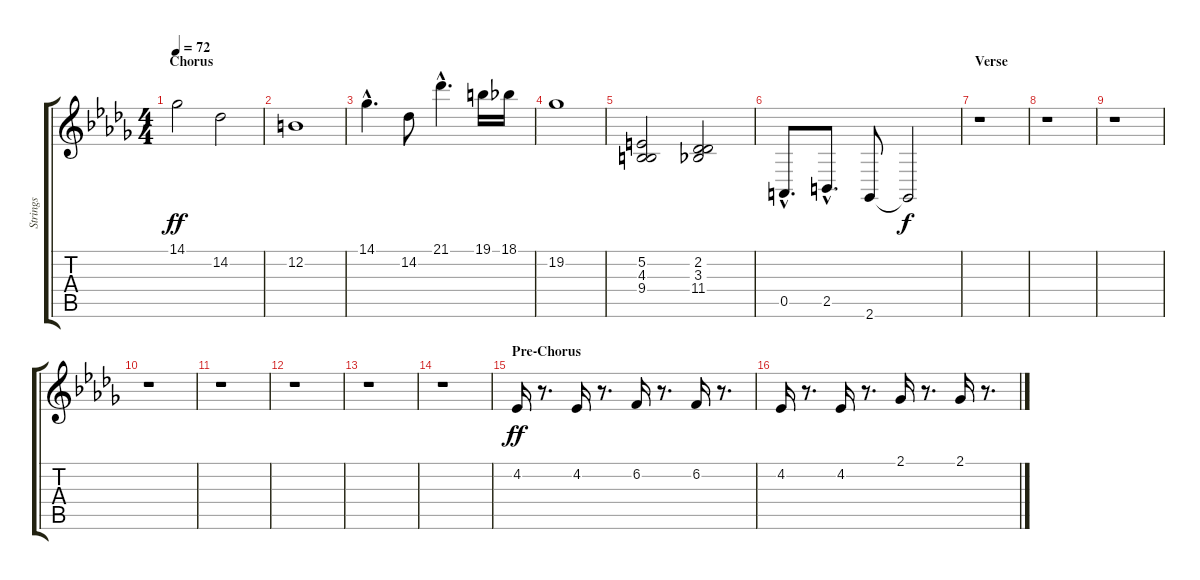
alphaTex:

\track ("Strings" "Strings") {instrument stringensemble1}
\staff {score tabs}
\tuning (E4 B3 G3 D3 A2 E2) {hide}
\ts (4 4)
\section ("" "Chorus")
\tempo 72
\clef g2
\ks db
14.1.2{dy ff} 14.2.2 |
12.2.1 |
14.1{hac}.4{d} 14.2.8 21.1{hac}.4{d} 19.1.16 18.1.16 |
19.2.1 |
(5.2 4.3 9.4).2 (2.2 3.3 11.4).2 |
0.5{hac}.8{d} 2.5{hac}.8{d} 2.6.8 2.6{t}.2{dy f} |
\section ("" "Verse")
r.1 |
r.1 |
r.1 |
r.1 |
r.1 |
r.1 |
r.1 |
r.1 |
\section ("" "Pre-Chorus")
4.2.16{dy ff} r.8{d} 4.2.16 r.8{d} 6.2.16 r.8{d} 6.2.16 r.8{d} |
4.2.16 r.8{d} 4.2.16 r.8{d} 2.1.16 r.8{d} 2.1.16 r.8{d}
